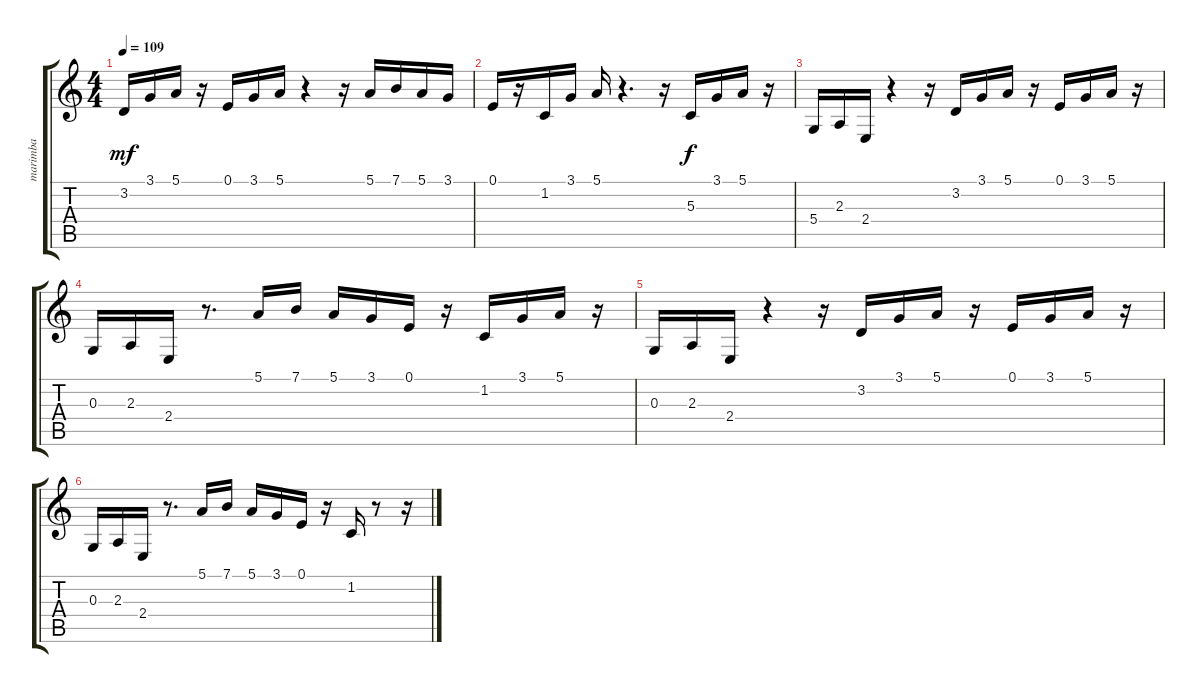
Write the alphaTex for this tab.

\track ("marimba" "marimba") {instrument marimba}
\staff {score tabs}
\tuning (E4 B3 G3 D3 A2 E2) {hide}
\ts (4 4)
\tempo 109
\clef g2
\ks c
3.2.16{dy mf} 3.1.16 5.1.16 r.16 0.1.16 3.1.16 5.1.16 r.4 r.16 5.1.16 7.1.16 5.1.16 3.1.16 |
0.1.16 r.16 1.2.16 3.1.16 5.1.16 r.4{d} r.16 5.3.16{dy f volume 10} 3.1.16{volume 10} 5.1.16{volume 10} r.16 |
5.4.16{volume 9} 2.3.16{volume 9} 2.4.16{volume 9} r.4 r.16 3.2.16{volume 8} 3.1.16{volume 8} 5.1.16{volume 8} r.16 0.1.16{volume 8} 3.1.16{volume 7} 5.1.16{volume 7} r.16 |
0.3.16{volume 7} 2.3.16{volume 7} 2.4.16{volume 7} r.8{d} 5.1.16{volume 6} 7.1.16{volume 6} 5.1.16{volume 6} 3.1.16{volume 6} 0.1.16{volume 5} r.16 1.2.16{volume 5} 3.1.16{volume 5} 5.1.16{volume 5} r.16 |
0.3.16{volume 4} 2.3.16{volume 4} 2.4.16{volume 4} r.4 r.16 3.2.16{volume 3} 3.1.16{volume 3} 5.1.16{volume 3} r.16 0.1.16{volume 2} 3.1.16{volume 2} 5.1.16{volume 2} r.16 |
0.3.16{volume 2} 2.3.16{volume 2} 2.4.16{volume 2} r.8{d} 5.1.16{volume 1} 7.1.16{volume 1} 5.1.16{volume 1} 3.1.16{volume 0} 0.1.16{volume 0} r.16 1.2.16{volume 0} r.8 r.16
